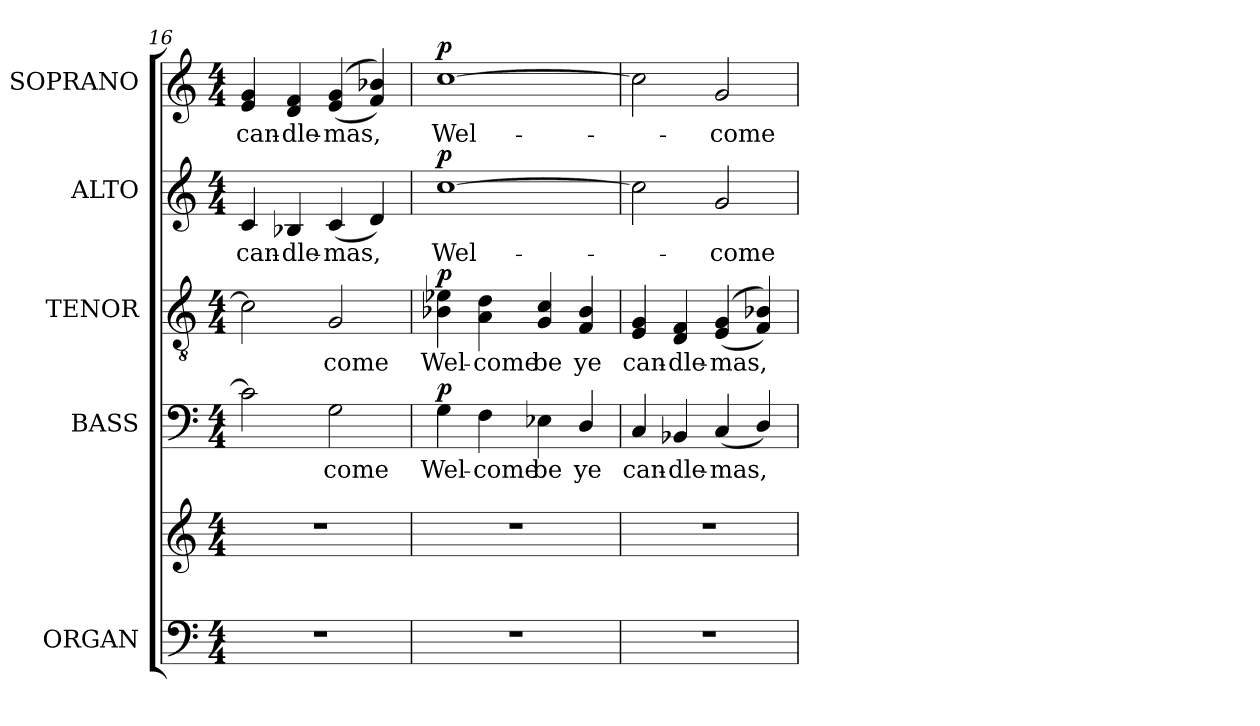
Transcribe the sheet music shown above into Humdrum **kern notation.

**kern	**kern	**kern	**text	**dynam	**kern	**text	**dynam	**kern	**text	**dynam	**kern	**text	**dynam
*part5	*part5	*part4	*part4	*part4	*part3	*part3	*part3	*part2	*part2	*part2	*part1	*part1	*part1
*staff6	*staff5	*staff4	*staff4	*staff4	*staff3	*staff3	*staff3	*staff2	*staff2	*staff2	*staff1	*staff1	*staff1
*I"ORGAN	*	*I"BASS	*	*	*I"TENOR	*	*	*I"ALTO	*	*	*I"SOPRANO	*	*
*	*	*I'B.	*	*	*I'T.	*	*	*I'A.	*	*	*I'S.	*	*
*clefF4	*clefG2	*clefF4	*	*	*clefGv2	*	*	*clefG2	*	*	*clefG2	*	*
*	*	*	*	*	*ITrd7c12	*	*	*	*	*	*	*	*
*k[]	*k[]	*k[]	*	*	*k[]	*	*	*k[]	*	*	*k[]	*	*
*C:	*C:	*C:	*	*	*C:	*	*	*C:	*	*	*C:	*	*
*M4/4	*M4/4	*M4/4	*	*	*M4/4	*	*	*M4/4	*	*	*M4/4	*	*
=16	=16	=16	=16	=16	=16	=16	=16	=16	=16	=16	=16	=16	=16
!	!	!	!	!	!	!	!	!	!LO:LY:b:color=#000000	!	!	!	!
!	!	!	!	!	!	!	!	!	!	!	!	!LO:LY:b:color=#000000	!
1r	1r	2ci\]	.	.	2Ci\]	.	.	4ci/	can-	.	4ei/ 4gi	can-	.
!	!	!	!	!	!	!	!	!	!LO:LY:b:color=#000000	!	!	!	!
!	!	!	!	!	!	!	!	!	!	!	!	!LO:LY:b:color=#000000	!
.	.	.	.	.	.	.	.	4B-Xi/	-dle-	.	4di/ 4fi	-dle-	.
!	!	!	!LO:LY:b:color=#000000	!	!	!	!	!	!	!	!	!	!
!	!	!	!	!	!	!LO:LY:b:color=#000000	!	!	!	!	!	!	!
!	!	!	!	!	!	!	!	!	!LO:LY:b:color=#000000	!	!	!	!
!	!	!	!	!	!	!	!	!	!	!	!	!LO:LY:b:color=#000000	!
.	.	2Gi\	-come	.	2GGi/	-come	.	(4ci/	-mas,	.	((4ei/ 4gi	-mas,	.
.	.	.	.	.	.	.	.	4di/)	.	.	4fi/ 4b-Xi))	.	.
=17	=17	=17	=17	=17	=17	=17	=17	=17	=17	=17	=17	=17	=17
!	!	!	!LO:LY:b:color=#000000	!	!	!	!	!	!	!	!	!	!
!	!	!	!	!	!	!LO:LY:b:color=#000000	!	!	!	!	!	!	!
!	!	!	!	!	!	!	!	!	!LO:LY:b:color=#000000	!	!	!	!
!	!	!	!	!	!	!	!	!	!	!	!	!LO:LY:b:color=#000000	!
1r	1r	4Gi\	Wel-	p	4BB-Xi\ 4E-Xi	Wel-	p	[1cci	Wel-	p	[1cci	Wel-	p
!	!	!	!LO:LY:b:color=#000000	!	!	!	!	!	!	!	!	!	!
!	!	!	!	!	!	!LO:LY:b:color=#000000	!	!	!	!	!	!	!
.	.	4Fi\	-come	.	4AAi\ 4Di	-come	.	.	.	.	.	.	.
!	!	!	!LO:LY:b:color=#000000	!	!	!	!	!	!	!	!	!	!
!	!	!	!	!	!	!LO:LY:b:color=#000000	!	!	!	!	!	!	!
.	.	4E-Xi\	be	.	4GGi/ 4Ci	be	.	.	.	.	.	.	.
!	!	!	!LO:LY:b:color=#000000	!	!	!	!	!	!	!	!	!	!
!	!	!	!	!	!	!LO:LY:b:color=#000000	!	!	!	!	!	!	!
.	.	4Di/	ye	.	4FFi/ 4BB-i	ye	.	.	.	.	.	.	.
=18	=18	=18	=18	=18	=18	=18	=18	=18	=18	=18	=18	=18	=18
!	!	!	!LO:LY:b:color=#000000	!	!	!	!	!	!	!	!	!	!
!	!	!	!	!	!	!LO:LY:b:color=#000000	!	!	!	!	!	!	!
1r	1r	4Ci/	can-	.	4EEi/ 4GGi	can-	.	2cci\]	.	.	2cci\]	.	.
!	!	!	!LO:LY:b:color=#000000	!	!	!	!	!	!	!	!	!	!
!	!	!	!	!	!	!LO:LY:b:color=#000000	!	!	!	!	!	!	!
.	.	4BB-Xi/	-dle-	.	4DDi/ 4FFi	-dle-	.	.	.	.	.	.	.
!	!	!	!LO:LY:b:color=#000000	!	!	!	!	!	!	!	!	!	!
!	!	!	!	!	!	!LO:LY:b:color=#000000	!	!	!	!	!	!	!
!	!	!	!	!	!	!	!	!	!LO:LY:b:color=#000000	!	!	!	!
!	!	!	!	!	!	!	!	!	!	!	!	!LO:LY:b:color=#000000	!
.	.	(4Ci/	-mas,	.	((4EEi/ 4GGi	-mas,	.	2gi/	-come	.	2gi/	-come	.
.	.	4Di/)	.	.	4FFi/ 4BB-Xi))	.	.	.	.	.	.	.	.
=	=	=	=	=	=	=	=	=	=	=	=	=	=
*-	*-	*-	*-	*-	*-	*-	*-	*-	*-	*-	*-	*-	*-
